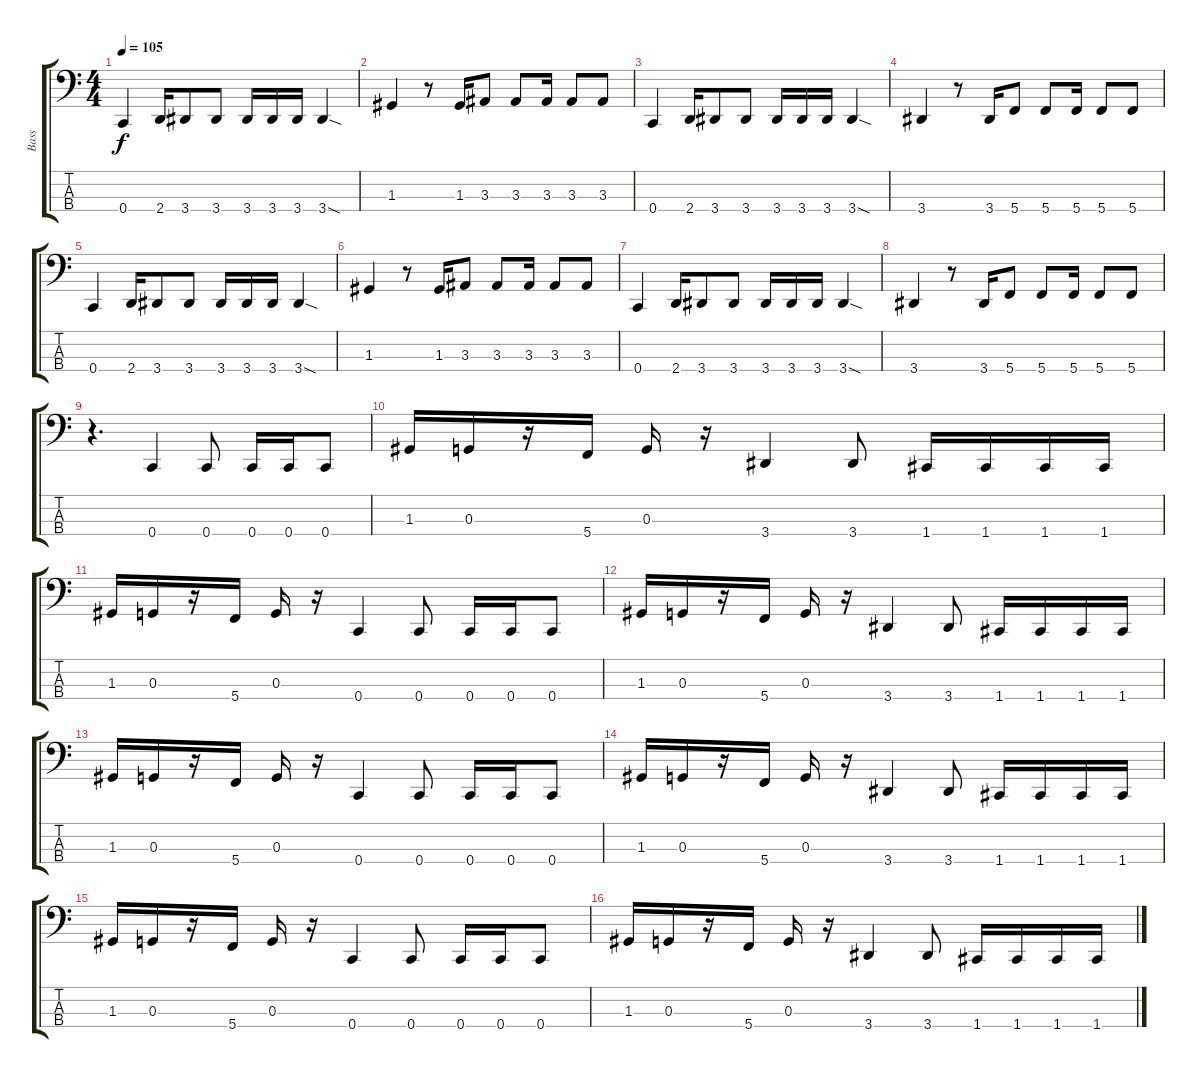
\track ("Bass" "Bass") {instrument electricbassfinger}
\staff {score tabs}
\tuning (F2 C2 G1 C1) {hide}
\ts (4 4)
\tempo 105
\clef f4
\ks c
0.4.4{dy f} 2.4.16 3.4.8 3.4.8 3.4.16 3.4.16 3.4.16 3.4{sod}.4 |
1.3.4 r.8 1.3.16 3.3.8 3.3.8 3.3.16 3.3.8 3.3.8 |
0.4.4 2.4.16 3.4.8 3.4.8 3.4.16 3.4.16 3.4.16 3.4{sod}.4 |
3.4.4 r.8 3.4.16 5.4.8 5.4.8 5.4.16 5.4.8 5.4.8 |
0.4.4 2.4.16 3.4.8 3.4.8 3.4.16 3.4.16 3.4.16 3.4{sod}.4 |
1.3.4 r.8 1.3.16 3.3.8 3.3.8 3.3.16 3.3.8 3.3.8 |
0.4.4 2.4.16 3.4.8 3.4.8 3.4.16 3.4.16 3.4.16 3.4{sod}.4 |
3.4.4 r.8 3.4.16 5.4.8 5.4.8 5.4.16 5.4.8 5.4.8 |
r.4{d} 0.4.4 0.4.8 0.4.16 0.4.16 0.4.8 |
1.3.16 0.3.16 r.16 5.4.16 0.3.16 r.16 3.4.4 3.4.8 1.4.16 1.4.16 1.4.16 1.4.16 |
1.3.16 0.3.16 r.16 5.4.16 0.3.16 r.16 0.4.4 0.4.8 0.4.16 0.4.16 0.4.8 |
1.3.16 0.3.16 r.16 5.4.16 0.3.16 r.16 3.4.4 3.4.8 1.4.16 1.4.16 1.4.16 1.4.16 |
1.3.16 0.3.16 r.16 5.4.16 0.3.16 r.16 0.4.4 0.4.8 0.4.16 0.4.16 0.4.8 |
1.3.16 0.3.16 r.16 5.4.16 0.3.16 r.16 3.4.4 3.4.8 1.4.16 1.4.16 1.4.16 1.4.16 |
1.3.16 0.3.16 r.16 5.4.16 0.3.16 r.16 0.4.4 0.4.8 0.4.16 0.4.16 0.4.8 |
1.3.16 0.3.16 r.16 5.4.16 0.3.16 r.16 3.4.4 3.4.8 1.4.16 1.4.16 1.4.16 1.4.16
